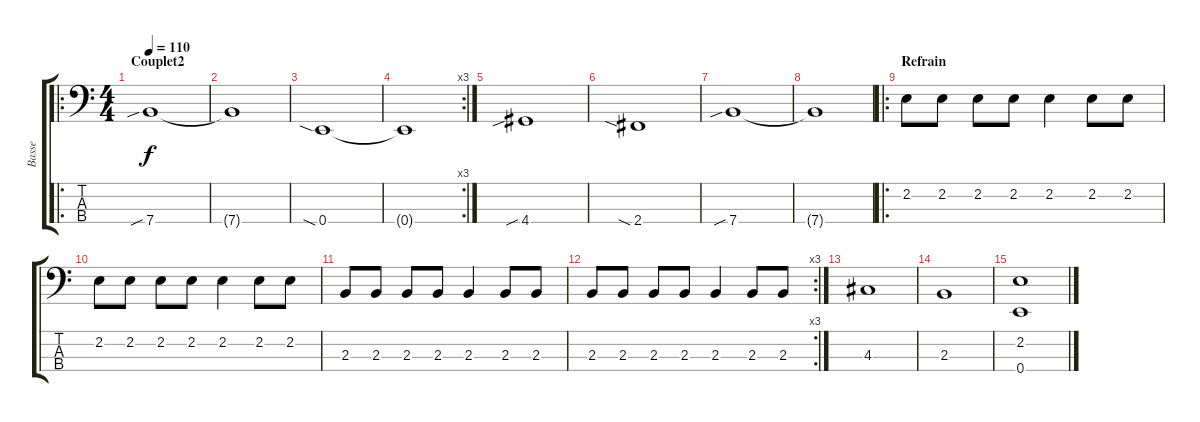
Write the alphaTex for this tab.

\track ("Basse" "Basse") {instrument fretlessbass}
\staff {score tabs}
\tuning (G2 D2 A1 E1) {hide}
\ro
\ts (4 4)
\section ("" "Couplet2")
\tempo 110
\clef f4
\ks c
7.4{sib}.1{dy f} |
7.4{t}.1 |
0.4{sia}.1 |
\rc 3
0.4{t}.1 |
4.4{sib}.1 |
2.4{sia}.1 |
7.4{sib}.1 |
7.4{t}.1 |
\ro
\section ("" "Refrain")
2.2.8 2.2.8 2.2.8 2.2.8 2.2.4 2.2.8 2.2.8 |
2.2.8 2.2.8 2.2.8 2.2.8 2.2.4 2.2.8 2.2.8 |
2.3.8 2.3.8 2.3.8 2.3.8 2.3.4 2.3.8 2.3.8 |
\rc 3
2.3.8 2.3.8 2.3.8 2.3.8 2.3.4 2.3.8 2.3.8 |
4.3.1 |
2.3.1 |
(2.2 0.4).1
